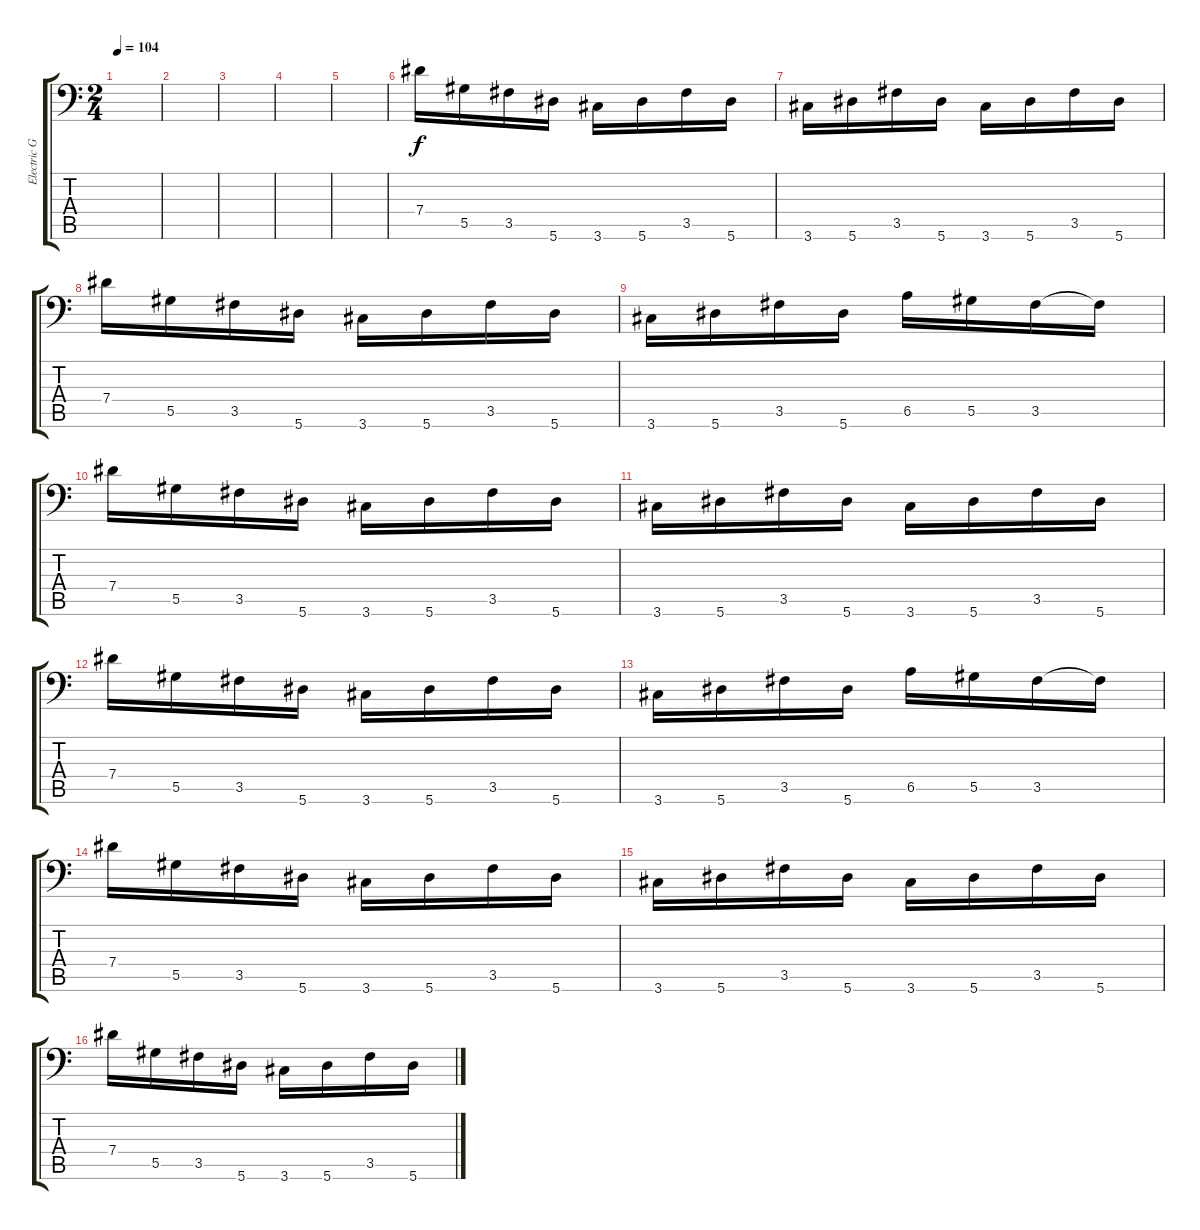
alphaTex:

\track ("Electric Guitar" "Electric G") {instrument distortionguitar}
\staff {score tabs}
\tuning (Bb3 F3 Db3 Ab2 Eb2 Bb1) {hide}
\ts (2 4)
\tempo 104
\clef f4
\ks c
|
|
|
|
|
7.4.16 5.5.16 3.5.16 5.6.16 3.6.16 5.6.16 3.5.16 5.6.16 |
3.6.16 5.6.16 3.5.16 5.6.16 3.6.16 5.6.16 3.5.16 5.6.16 |
7.4.16 5.5.16 3.5.16 5.6.16 3.6.16 5.6.16 3.5.16 5.6.16 |
3.6.16 5.6.16 3.5.16 5.6.16 6.5.16 5.5.16 3.5.16 3.5{t}.16 |
7.4.16 5.5.16 3.5.16 5.6.16 3.6.16 5.6.16 3.5.16 5.6.16 |
3.6.16 5.6.16 3.5.16 5.6.16 3.6.16 5.6.16 3.5.16 5.6.16 |
7.4.16 5.5.16 3.5.16 5.6.16 3.6.16 5.6.16 3.5.16 5.6.16 |
3.6.16 5.6.16 3.5.16 5.6.16 6.5.16 5.5.16 3.5.16 3.5{t}.16 |
7.4.16 5.5.16 3.5.16 5.6.16 3.6.16 5.6.16 3.5.16 5.6.16 |
3.6.16 5.6.16 3.5.16 5.6.16 3.6.16 5.6.16 3.5.16 5.6.16 |
7.4.16 5.5.16 3.5.16 5.6.16 3.6.16 5.6.16 3.5.16 5.6.16
